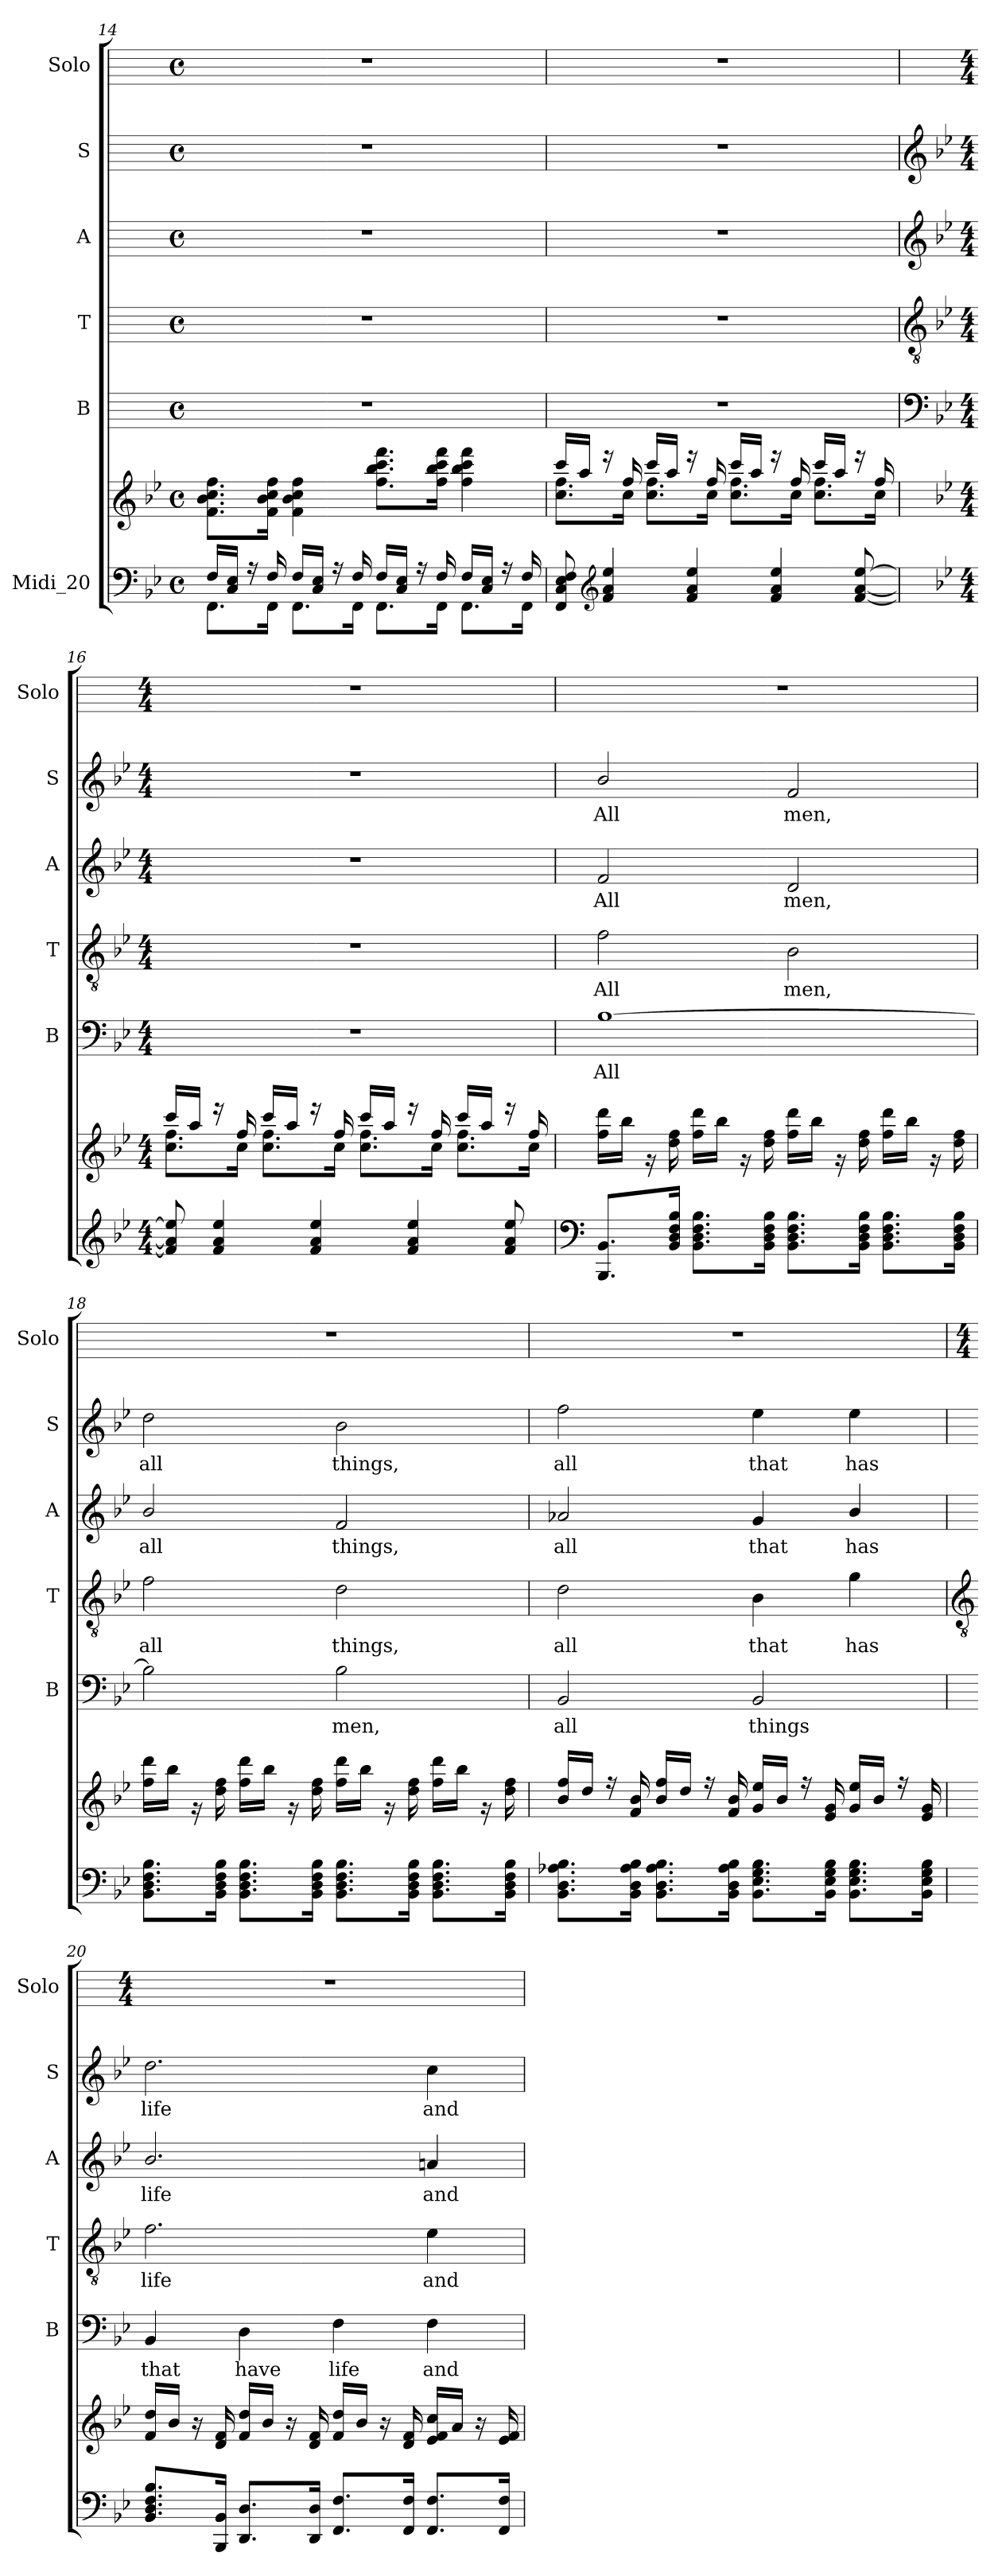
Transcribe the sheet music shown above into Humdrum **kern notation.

**kern	**kern	**kern	**text	**kern	**text	**kern	**text	**kern	**text	**kern
*part6	*part6	*part5	*part5	*part4	*part4	*part3	*part3	*part2	*part2	*part1
*staff7	*staff6	*staff5	*staff5	*staff4	*staff4	*staff3	*staff3	*staff2	*staff2	*staff1
*I"Midi_20	*	*I"B	*	*I"T	*	*I"A	*	*I"S	*	*I"Solo
*	*	*I'B	*	*I'T	*	*I'A	*	*I'S	*	*I'Solo
*clefF4	*clefG2	*	*	*	*	*	*	*	*	*
*k[b-e-]	*k[b-e-]	*	*	*	*	*	*	*	*	*
*B-:	*B-:	*	*	*	*	*	*	*	*	*
*M4/4	*M4/4	*M4/4	*	*M4/4	*	*M4/4	*	*M4/4	*	*M4/4
*met(c)	*met(c)	*met(c)	*	*met(c)	*	*met(c)	*	*met(c)	*	*met(c)
=14	=14	=14	=14	=14	=14	=14	=14	=14	=14	=14
*^	*^	*	*	*	*	*	*	*	*	*
16F/LL	8.FF\L	1ryy	8.f\ 8.b-\ 8.cc\ 8.ff\L	1r	.	1r	.	1r	.	1r	.	1r
16C/ 16E-/JJ	.	.	.	.	.	.	.	.	.	.	.	.
16r	.	.	.	.	.	.	.	.	.	.	.	.
16F/	16FF\J	.	16f\ 16b-\ 16cc\ 16ff\J	.	.	.	.	.	.	.	.	.
16F/LL	8.FF\L	.	4f\ 4b-\ 4cc\ 4ff\	.	.	.	.	.	.	.	.	.
16C/ 16E-/JJ	.	.	.	.	.	.	.	.	.	.	.	.
16r	.	.	.	.	.	.	.	.	.	.	.	.
16F/	16FF\J	.	.	.	.	.	.	.	.	.	.	.
16F/LL	8.FF\L	.	8.ff\ 8.bb-\ 8.ccc\ 8.fff\L	.	.	.	.	.	.	.	.	.
16C/ 16E-/JJ	.	.	.	.	.	.	.	.	.	.	.	.
16r	.	.	.	.	.	.	.	.	.	.	.	.
16F/	16FF\J	.	16ff\ 16bb-\ 16ccc\ 16fff\J	.	.	.	.	.	.	.	.	.
16F/LL	8.FF\L	.	4ff\ 4bb-\ 4ccc\ 4fff\	.	.	.	.	.	.	.	.	.
16C/ 16E-/JJ	.	.	.	.	.	.	.	.	.	.	.	.
16r	.	.	.	.	.	.	.	.	.	.	.	.
16F/	16FF\J	.	.	.	.	.	.	.	.	.	.	.
*v	*v	*	*	*	*	*	*	*	*	*	*	*
=15	=15	=15	=15	=15	=15	=15	=15	=15	=15	=15	=15
8FF/ 8C/ 8E-/ 8F/	16ccc/LL	8.cc\ 8.ff\L	1r	.	1r	.	1r	.	1r	.	1r
.	16aa/JJ	.	.	.	.	.	.	.	.	.	.
*clefG2	*	*	*	*	*	*	*	*	*	*	*
4f/ 4a/ 4ee-/	16r	.	.	.	.	.	.	.	.	.	.
.	16ff/	16cc\J	.	.	.	.	.	.	.	.	.
.	16ccc/LL	8.cc\ 8.ff\L	.	.	.	.	.	.	.	.	.
.	16aa/JJ	.	.	.	.	.	.	.	.	.	.
4f/ 4a/ 4ee-/	16r	.	.	.	.	.	.	.	.	.	.
.	16ff/	16cc\J	.	.	.	.	.	.	.	.	.
.	16ccc/LL	8.cc\ 8.ff\L	.	.	.	.	.	.	.	.	.
.	16aa/JJ	.	.	.	.	.	.	.	.	.	.
4f/ 4a/ 4ee-/	16r	.	.	.	.	.	.	.	.	.	.
.	16ff/	16cc\J	.	.	.	.	.	.	.	.	.
.	16ccc/LL	8.cc\ 8.ff\L	.	.	.	.	.	.	.	.	.
.	16aa/JJ	.	.	.	.	.	.	.	.	.	.
[8f/ [8a/ [8ee-/	16r	.	.	.	.	.	.	.	.	.	.
.	16ff/	16cc\J	.	.	.	.	.	.	.	.	.
!!LO:LB:g=z
=16	=16	=16	=16	=16	=16	=16	=16	=16	=16	=16	=16
*	*	*	*clefF4	*	*clefGv2	*	*clefG2	*	*clefG2	*	*
*	*	*	*k[b-e-]	*	*k[b-e-]	*	*k[b-e-]	*	*k[b-e-]	*	*
*	*	*	*B-:	*	*B-:	*	*B-:	*	*B-:	*	*
*M4/4	*M4/4	*	*M4/4	*	*M4/4	*	*M4/4	*	*M4/4	*	*M4/4
8f] 8a] 8ee-]	16ccc/LL	8.cc 8.ffL	1r	.	1r	.	1r	.	1r	.	1r
.	16aa/JJ	.	.	.	.	.	.	.	.	.	.
4f 4a 4ee-	16r	.	.	.	.	.	.	.	.	.	.
.	16ff/	16ccJ	.	.	.	.	.	.	.	.	.
.	16ccc/LL	8.cc 8.ffL	.	.	.	.	.	.	.	.	.
.	16aa/JJ	.	.	.	.	.	.	.	.	.	.
4f 4a 4ee-	16r	.	.	.	.	.	.	.	.	.	.
.	16ff/	16ccJ	.	.	.	.	.	.	.	.	.
.	16ccc/LL	8.cc 8.ffL	.	.	.	.	.	.	.	.	.
.	16aa/JJ	.	.	.	.	.	.	.	.	.	.
4f 4a 4ee-	16r	.	.	.	.	.	.	.	.	.	.
.	16ff/	16ccJ	.	.	.	.	.	.	.	.	.
.	16ccc/LL	8.cc 8.ffL	.	.	.	.	.	.	.	.	.
.	16aa/JJ	.	.	.	.	.	.	.	.	.	.
8f 8a 8ee-	16r	.	.	.	.	.	.	.	.	.	.
.	16ff/	16ccJ	.	.	.	.	.	.	.	.	.
=17	=17	=17	=17	=17	=17	=17	=17	=17	=17	=17	=17
*clefF4	*	*	*	*	*	*	*	*	*	*	*
!	!	!	!	!LO:LY:b	!	!LO:LY:b	!	!LO:LY:b	!	!LO:LY:b	!
8.BBB- 8.BB-L	1ryy	16ff 16dddLL	[1B-	All	2f	All	2f	All	2b-/	All	1r
.	.	16bb-JJ	.	.	.	.	.	.	.	.	.
.	.	16r	.	.	.	.	.	.	.	.	.
16BB- 16D 16F 16B-J	.	16dd 16ff	.	.	.	.	.	.	.	.	.
8.BB- 8.D 8.F 8.B-L	.	16ff 16dddLL	.	.	.	.	.	.	.	.	.
.	.	16bb-JJ	.	.	.	.	.	.	.	.	.
.	.	16r	.	.	.	.	.	.	.	.	.
16BB- 16D 16F 16B-J	.	16dd 16ff	.	.	.	.	.	.	.	.	.
!	!	!	!	!	!	!LO:LY:b	!	!LO:LY:b	!	!LO:LY:b	!
8.BB- 8.D 8.F 8.B-L	.	16ff 16dddLL	.	.	2B-	men,	2d	men,	2f	men,	.
.	.	16bb-JJ	.	.	.	.	.	.	.	.	.
.	.	16r	.	.	.	.	.	.	.	.	.
16BB- 16D 16F 16B-J	.	16dd 16ff	.	.	.	.	.	.	.	.	.
8.BB- 8.D 8.F 8.B-L	.	16ff 16dddLL	.	.	.	.	.	.	.	.	.
.	.	16bb-JJ	.	.	.	.	.	.	.	.	.
.	.	16r	.	.	.	.	.	.	.	.	.
16BB- 16D 16F 16B-J	.	16dd 16ff	.	.	.	.	.	.	.	.	.
=18	=18	=18	=18	=18	=18	=18	=18	=18	=18	=18	=18
!	!	!	!	!	!	!LO:LY:b	!	!LO:LY:b	!	!LO:LY:b	!
8.BB- 8.D 8.F 8.B-L	1ryy	16ff 16dddLL	2B-]	.	2f	all	2b-/	all	2dd	all	1r
.	.	16bb-JJ	.	.	.	.	.	.	.	.	.
.	.	16r	.	.	.	.	.	.	.	.	.
16BB- 16D 16F 16B-J	.	16dd 16ff	.	.	.	.	.	.	.	.	.
8.BB- 8.D 8.F 8.B-L	.	16ff 16dddLL	.	.	.	.	.	.	.	.	.
.	.	16bb-JJ	.	.	.	.	.	.	.	.	.
.	.	16r	.	.	.	.	.	.	.	.	.
16BB- 16D 16F 16B-J	.	16dd 16ff	.	.	.	.	.	.	.	.	.
!	!	!	!	!LO:LY:b	!	!LO:LY:b	!	!LO:LY:b	!	!LO:LY:b	!
8.BB- 8.D 8.F 8.B-L	.	16ff 16dddLL	2B-	men,	2d	things,	2f	things,	2b-	things,	.
.	.	16bb-JJ	.	.	.	.	.	.	.	.	.
.	.	16r	.	.	.	.	.	.	.	.	.
16BB- 16D 16F 16B-J	.	16dd 16ff	.	.	.	.	.	.	.	.	.
8.BB- 8.D 8.F 8.B-L	.	16ff 16dddLL	.	.	.	.	.	.	.	.	.
.	.	16bb-JJ	.	.	.	.	.	.	.	.	.
.	.	16r	.	.	.	.	.	.	.	.	.
16BB- 16D 16F 16B-J	.	16dd 16ff	.	.	.	.	.	.	.	.	.
=19	=19	=19	=19	=19	=19	=19	=19	=19	=19	=19	=19
!	!	!	!	!LO:LY:b	!	!LO:LY:b	!	!LO:LY:b	!	!LO:LY:b	!
8.BB- 8.D 8.A-X 8.B-L	16b-/ 16ff/LL	1ryy	2BB-	all	2d	all	2a-X	all	2ff	all	1r
.	16dd/JJ	.	.	.	.	.	.	.	.	.	.
.	16r	.	.	.	.	.	.	.	.	.	.
16BB- 16D 16A- 16B-J	16f/ 16b-/	.	.	.	.	.	.	.	.	.	.
8.BB- 8.D 8.A- 8.B-L	16b-/ 16ff/LL	.	.	.	.	.	.	.	.	.	.
.	16dd/JJ	.	.	.	.	.	.	.	.	.	.
.	16r	.	.	.	.	.	.	.	.	.	.
16BB- 16D 16A- 16B-J	16f/ 16b-/	.	.	.	.	.	.	.	.	.	.
!	!	!	!	!LO:LY:b	!	!LO:LY:b	!	!LO:LY:b	!	!LO:LY:b	!
8.BB- 8.E- 8.G 8.B-L	16g/ 16ee-/LL	.	2BB-	things	4B-	that	4g	that	4ee-	that	.
.	16b-/JJ	.	.	.	.	.	.	.	.	.	.
.	16r	.	.	.	.	.	.	.	.	.	.
16BB- 16E- 16G 16B-J	16e-/ 16g/	.	.	.	.	.	.	.	.	.	.
!	!	!	!	!	!	!LO:LY:b	!	!LO:LY:b	!	!LO:LY:b	!
8.BB- 8.E- 8.G 8.B-L	16g/ 16ee-/LL	.	.	.	4g	has	4b-/	has	4ee-	has	.
.	16b-/JJ	.	.	.	.	.	.	.	.	.	.
.	16r	.	.	.	.	.	.	.	.	.	.
16BB- 16E- 16G 16B-J	16e-/ 16g/	.	.	.	.	.	.	.	.	.	.
*	*v	*v	*	*	*	*	*	*	*	*	*
!!LO:LB:g=z
=20	=20	=20	=20	=20	=20	=20	=20	=20	=20	=20
*	*	*	*	*clefGv2	*	*	*	*	*	*
*	*	*	*	*	*	*	*	*	*	*M4/4
!	!	!	!LO:LY:b	!	!LO:LY:b	!	!LO:LY:b	!	!LO:LY:b	!
8.BB- 8.D 8.F 8.B-L	16f 16ddLL	4BB-	that	2.f	life	2.b-/	life	2.dd	life	1r
.	16b-JJ	.	.	.	.	.	.	.	.	.
.	16r	.	.	.	.	.	.	.	.	.
16BBB- 16BB-J	16d 16f	.	.	.	.	.	.	.	.	.
!	!	!	!LO:LY:b	!	!	!	!	!	!	!
8.DD 8.DL	16f 16ddLL	4D	have	.	.	.	.	.	.	.
.	16b-JJ	.	.	.	.	.	.	.	.	.
.	16r	.	.	.	.	.	.	.	.	.
16DD 16DJ	16d 16f	.	.	.	.	.	.	.	.	.
!	!	!	!LO:LY:b	!	!	!	!	!	!	!
8.FF 8.FL	16f 16ddLL	4F	life	.	.	.	.	.	.	.
.	16b-JJ	.	.	.	.	.	.	.	.	.
.	16r	.	.	.	.	.	.	.	.	.
16FF 16FJ	16d 16f	.	.	.	.	.	.	.	.	.
!	!	!	!LO:LY:b	!	!LO:LY:b	!	!LO:LY:b	!	!LO:LY:b	!
8.FF 8.FL	16e- 16f 16ccLL	4F	and	4e-	and	4an	and	4cc	and	.
.	16aJJ	.	.	.	.	.	.	.	.	.
.	16r	.	.	.	.	.	.	.	.	.
16FF 16FJ	16e- 16f	.	.	.	.	.	.	.	.	.
=	=	=	=	=	=	=	=	=	=	=
*-	*-	*-	*-	*-	*-	*-	*-	*-	*-	*-
